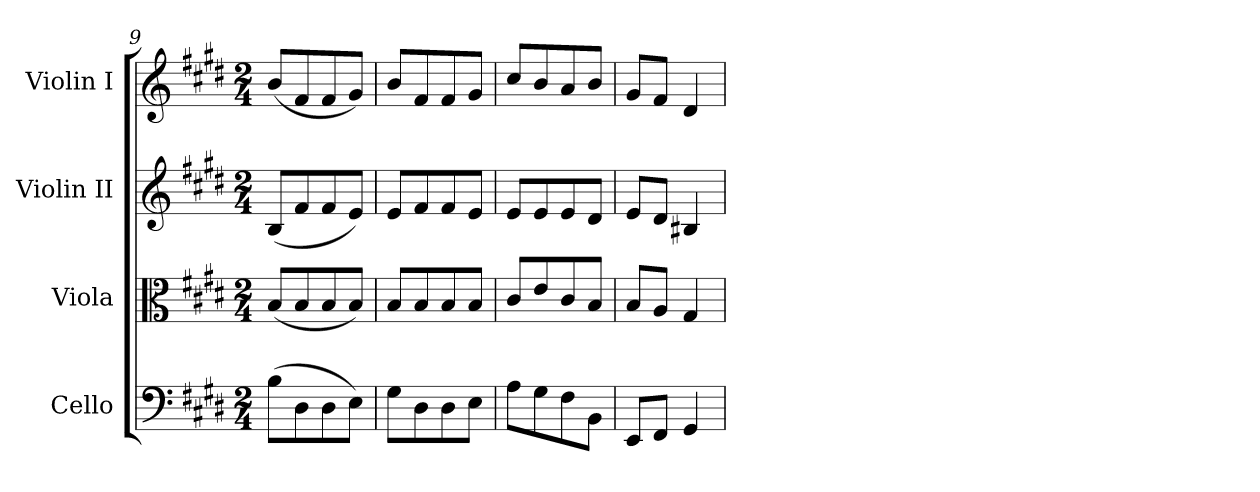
**kern	**kern	**kern	**kern
*part4	*part3	*part2	*part1
*staff4	*staff3	*staff2	*staff1
*I"Cello	*I"Viola	*I"Violin II	*I"Violin I
*	*I'Vla	*I'Vln	*I'Vln
*clefF4	*clefC3	*clefG2	*clefG2
*k[f#c#g#d#]	*k[f#c#g#d#]	*k[f#c#g#d#]	*k[f#c#g#d#]
*M2/4	*M2/4	*M2/4	*M2/4
=9	=9	=9	=9
(>8B\L	(<8B/L	(<8B/L	(<8b/L
8D#\	8B/	8f#/	8f#/
8D#\	8B/	8f#/	8f#/
8E\J)	8B/J)	8e/J)	8g#/J)
=10	=10	=10	=10
8G#\L	8B/L	8e/L	8b/L
8D#\	8B/	8f#/	8f#/
8D#\	8B/	8f#/	8f#/
8E\J	8B/J	8e/J	8g#/J
=11	=11	=11	=11
8A\L	8c#/L	8e/L	8cc#/L
8G#\	8e/	8e/	8b/
8F#\	8c#/	8e/	8a/
8BB\J	8B/J	8d#/J	8b/J
=12	=12	=12	=12
8EE/L	8B/L	8e/L	8g#/L
8FF#/J	8A/J	8d#/J	8f#/J
4GG#/	4G#/	4B#X/	4d#/
=	=	=	=
*-	*-	*-	*-
